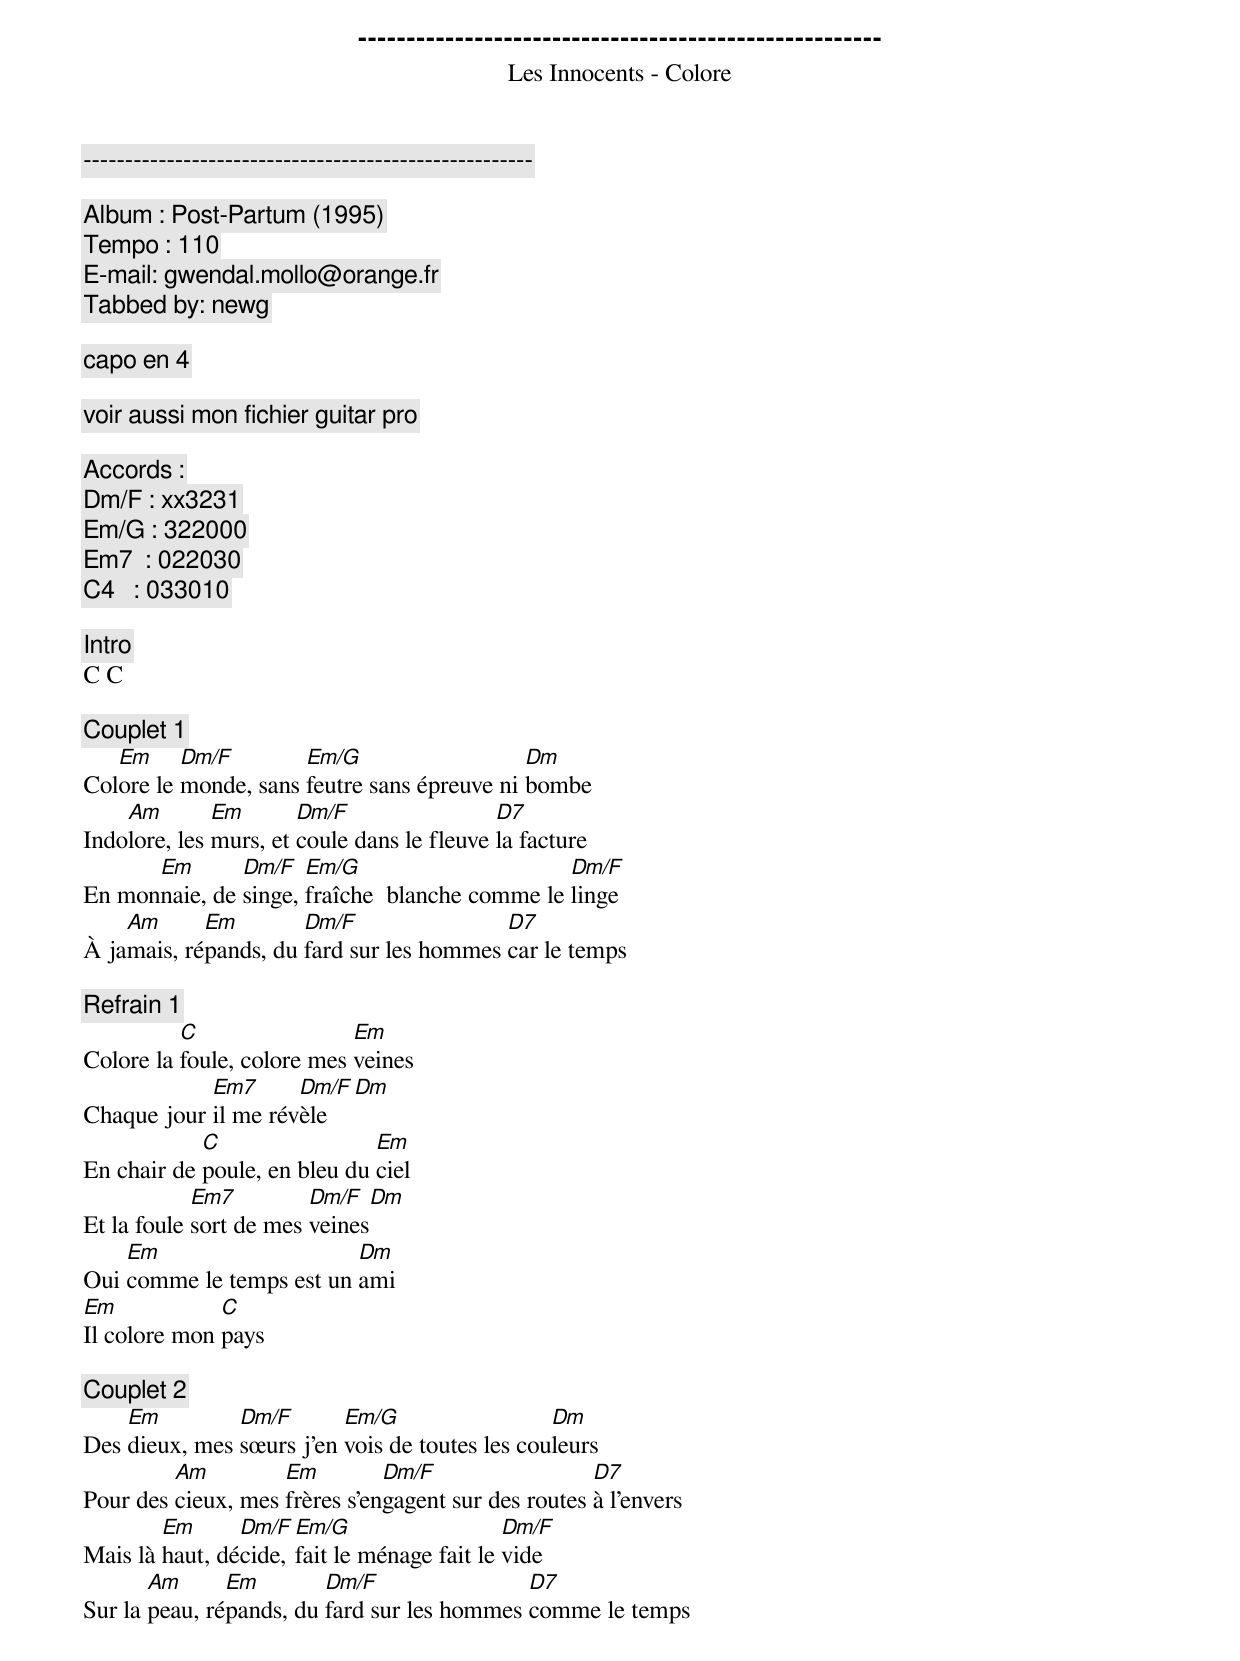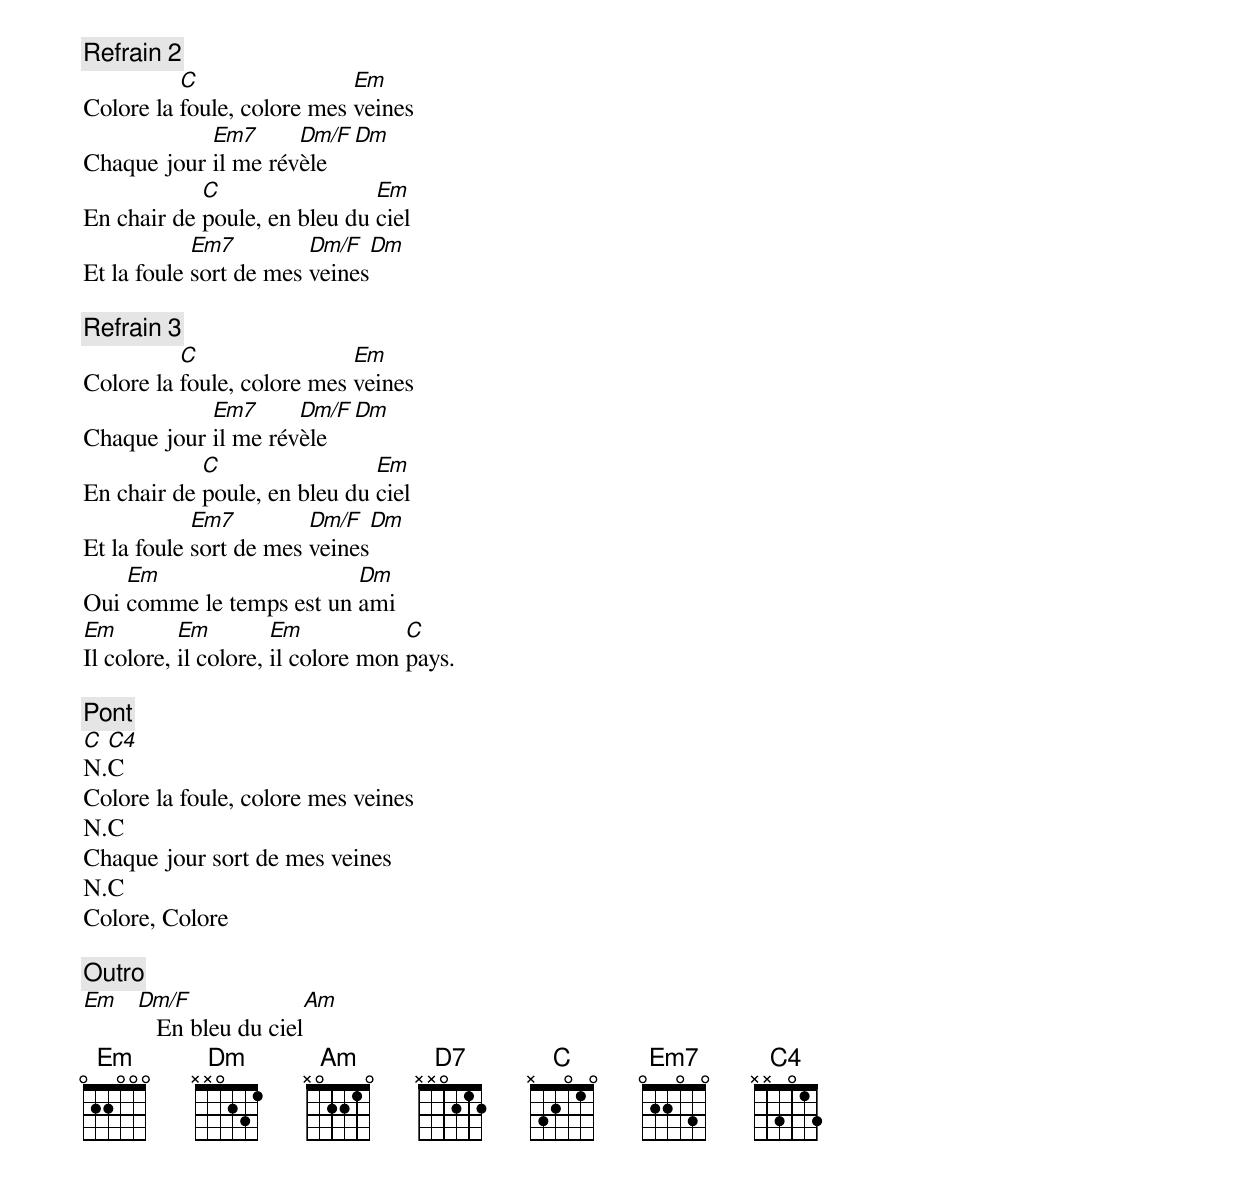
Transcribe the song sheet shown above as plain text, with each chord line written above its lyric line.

------------------------------------------------------
            Les Innocents - Colore
------------------------------------------------------

Album : Post-Partum (1995)
Tempo : 110
E-mail: gwendal.mollo@orange.fr
Tabbed by: newg

capo en 4

voir aussi mon fichier guitar pro

Accords :
Dm/F : xx3231
Em/G : 322000
Em7  : 022030
C4   : 033010

[Intro]
C C

[Couplet 1]
   Em     Dm/F        Em/G                   Dm
Colore le monde, sans feutre sans épreuve ni bombe
    Am        Em       Dm/F                 D7
Indolore, les murs, et coule dans le fleuve la facture
      Em       Dm/F   Em/G                      Dm/F
En monnaie, de singe, fraîche  blanche comme le linge
    Am      Em        Dm/F                D7
À jamais, répands, du fard sur les hommes car le temps

[Refrain 1]
          C                 Em
Colore la foule, colore mes veines
            Em7      Dm/F Dm
Chaque jour il me révèle
            C                 Em
En chair de poule, en bleu du ciel
            Em7         Dm/F     Dm
Et la foule sort de mes veines
    Em                    Dm
Oui comme le temps est un ami
Em            C
Il colore mon pays

[Couplet 2]
    Em         Dm/F       Em/G                  Dm
Des dieux, mes sœurs j'en vois de toutes les couleurs
         Am         Em         Dm/F                  D7
Pour des cieux, mes frères s'engagent sur des routes à l'envers
        Em      Dm/F  Em/G                   Dm/F
Mais là haut, décide, fait le ménage fait le vide
       Am      Em        Dm/F                D7
Sur la peau, répands, du fard sur les hommes comme le temps

[Refrain 2]
          C                 Em
Colore la foule, colore mes veines
            Em7      Dm/F Dm
Chaque jour il me révèle
            C                 Em
En chair de poule, en bleu du ciel
            Em7         Dm/F     Dm
Et la foule sort de mes veines

[Refrain 3]
          C                 Em
Colore la foule, colore mes veines
            Em7      Dm/F Dm
Chaque jour il me révèle
            C                 Em
En chair de poule, en bleu du ciel
            Em7         Dm/F     Dm
Et la foule sort de mes veines
    Em                    Dm
Oui comme le temps est un ami
Em         Em         Em            C
Il colore, il colore, il colore mon pays.

[Pont]
C C4
N.C
Colore la foule, colore mes veines
N.C
Chaque jour sort de mes veines
N.C
Colore, Colore

[Outro]
Em Dm/F                 Am
      En bleu du ciel
